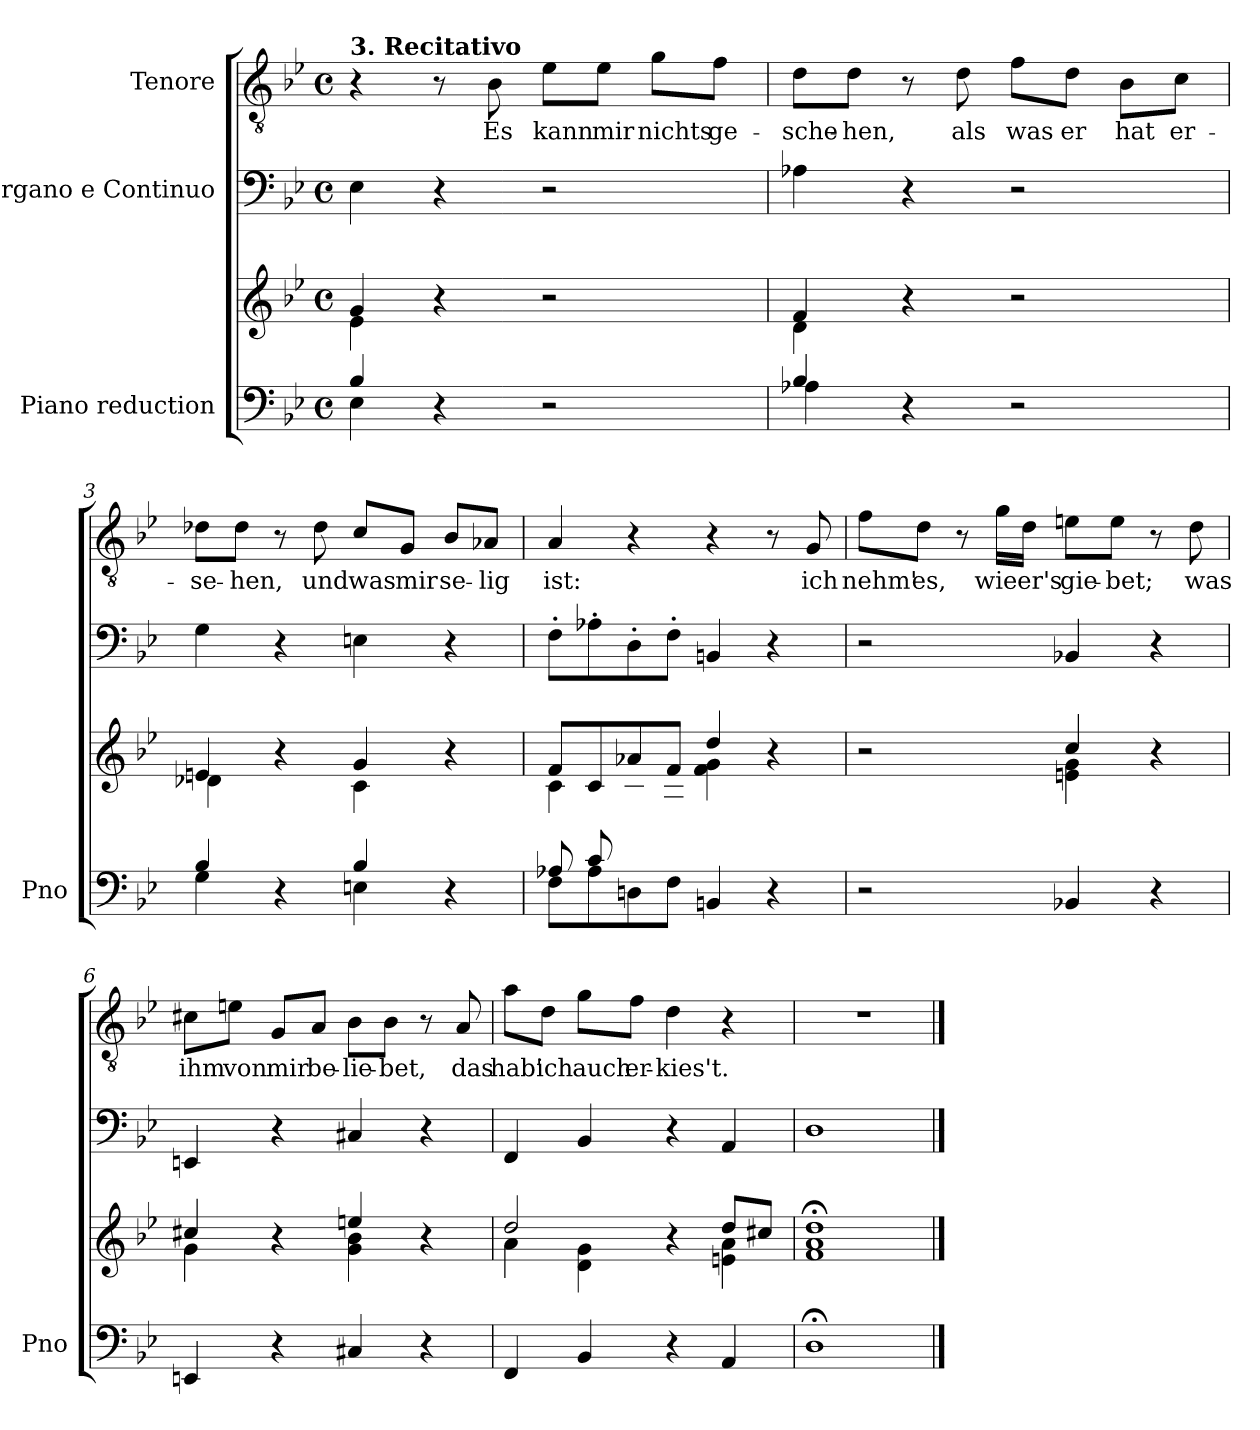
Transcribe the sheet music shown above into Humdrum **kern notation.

**kern	**kern	**kern	**kern	**text
*part3	*part3	*part2	*part1	*part1
*staff4	*staff3	*staff2	*staff1	*staff1
*I"Piano reduction	*	*I"Organo e Continuo	*I"Tenore	*
*I'Pno	*	*	*	*
*stria5	*stria5	*	*	*
*clefF4	*clefG2	*clefF4	*clefGv2	*
*k[b-e-]	*k[b-e-]	*k[b-e-]	*k[b-e-]	*
*M4/4	*M4/4	*M4/4	*M4/4	*
*met(c)	*met(c)	*met(c)	*met(c)	*
=1	=1	=1	=1	=1
*^	*^	*	*	*
!	!	!	!	!	!LO:TX:a:B:t=3. Recitativo	!
4B-/	4E-\	4g/	4e-\	4E-\	4r	.
4r	4ryy	4r	4ryy	4r	8r	.
!	!	!	!	!	!	!LO:LY:b
.	.	.	.	.	8B-\	Es
!	!	!	!	!	!	!LO:LY:b
2r	2ryy	2r	2ryy	2r	8e-\L	kann
!	!	!	!	!	!	!LO:LY:b
.	.	.	.	.	8e-\J	mir
!	!	!	!	!	!	!LO:LY:b
.	.	.	.	.	8g\L	nichts
!	!	!	!	!	!	!LO:LY:b
.	.	.	.	.	8f\J	ge-
=2	=2	=2	=2	=2	=2	=2
!	!	!	!	!	!	!LO:LY:b
4B-/	4A-X\	4f/	4d\	4A-X\	8d\L	-sche-
!	!	!	!	!	!	!LO:LY:b
.	.	.	.	.	8d\J	-hen,
4r	4ryy	4r	4ryy	4r	8r	.
!	!	!	!	!	!	!LO:LY:b
.	.	.	.	.	8d\	als
!	!	!	!	!	!	!LO:LY:b
2r	2ryy	2r	2ryy	2r	8f\L	was
!	!	!	!	!	!	!LO:LY:b
.	.	.	.	.	8d\J	er
!	!	!	!	!	!	!LO:LY:b
.	.	.	.	.	8B-\L	hat
!	!	!	!	!	!	!LO:LY:b
.	.	.	.	.	8c\J	er-
=3	=3	=3	=3	=3	=3	=3
!	!	!	!	!	!	!LO:LY:b
4B-/	4G\	4en/	4d-X\	4G\	8d-X\L	-se-
!	!	!	!	!	!	!LO:LY:b
.	.	.	.	.	8d-\J	-hen,
4r	4ryy	4r	4ryy	4r	8r	.
!	!	!	!	!	!	!LO:LY:b
.	.	.	.	.	8d-\	und
!	!	!	!	!	!	!LO:LY:b
4B-/	4En\	4g/	4c\	4En\	8c/L	was
!	!	!	!	!	!	!LO:LY:b
.	.	.	.	.	8G/J	mir
!	!	!	!	!	!	!LO:LY:b
4r	4ryy	4r	4ryy	4r	8B-/L	se-
!	!	!	!	!	!	!LO:LY:b
.	.	.	.	.	8A-X/J	-lig
=4	=4	=4	=4	=4	=4	=4
*	*	*	*^	*	*	*
!	!	!	!	!	!	!	!LO:LY:b
8A-X/L	8F\L	8f/L	4c\	4ryy	8F'\L	4A/	ist:
8c/	8A-\	8c/	.	.	8A-X'\	.	.
4ryy	8Dn\	8a-X/	4ryy	8c\ 8f\	8D'\	4r	.
.	8F\J	8f/J	.	8A-X\ 8dn\J	8F'\J	.	.
4BBn/	4ryy	4dd/	4f\ 4g\	2ryy	4BBn/	4r	.
4r	4ryy	4r	4ryy	.	4r	8r	.
!	!	!	!	!	!	!	!LO:LY:b
.	.	.	.	.	.	8G/	ich
*v	*v	*	*	*	*	*	*
*	*	*v	*v	*	*	*
!!LO:LB:g=z
=5	=5	=5	=5	=5	=5
!	!	!	!	!	!LO:LY:b
2r	2r	2ryy	2r	8f\L	nehm'
!	!	!	!	!	!LO:LY:b
.	.	.	.	8d\J	es,
.	.	.	.	8r	.
!	!	!	!	!	!LO:LY:b
.	.	.	.	16g\LL	wie
!	!	!	!	!	!LO:LY:b
.	.	.	.	16d\JJ	er's
!	!	!	!	!	!LO:LY:b
4BB-X/	4cc/	4en\ 4g\	4BB-X/	8en\L	gie-
!	!	!	!	!	!LO:LY:b
.	.	.	.	8e\J	-bet;
4r	4r	4ryy	4r	8r	.
!	!	!	!	!	!LO:LY:b
.	.	.	.	8d\	was
=6	=6	=6	=6	=6	=6
!	!	!	!	!	!LO:LY:b
4EEn/	4cc#X/	4g\	4EEn/	8c#X\L	ihm
!	!	!	!	!	!LO:LY:b
.	.	.	.	8en\J	von
!	!	!	!	!	!LO:LY:b
4r	4r	4ryy	4r	8G/L	mir
!	!	!	!	!	!LO:LY:b
.	.	.	.	8A/J	be-
!	!	!	!	!	!LO:LY:b
4C#X/	4een/	4g\ 4b-\	4C#X/	8B-\L	-lie-
!	!	!	!	!	!LO:LY:b
.	.	.	.	8B-\J	-bet,
4r	4r	4ryy	4r	8r	.
!	!	!	!	!	!LO:LY:b
.	.	.	.	8A/	das
=7	=7	=7	=7	=7	=7
!	!	!	!	!	!LO:LY:b
4FF/	2dd/	4a\	4FF/	8a\L	hab'
!	!	!	!	!	!LO:LY:b
.	.	.	.	8d\J	ich
!	!	!	!	!	!LO:LY:b
4BB-/	.	4d\ 4g\	4BB-/	8g\L	auch
!	!	!	!	!	!LO:LY:b
.	.	.	.	8f\J	er-
!	!	!	!	!	!LO:LY:b
4r	4r	4ryy	4r	4d\	-kies't.
4AA/	8dd/L	4en\ 4a\	4AA/	4r	.
.	8cc#X/J	.	.	.	.
*	*v	*v	*	*	*
=8	=8	=8	=8	=8
1D;<	1f;< 1a;< 1dd;<	1D	1r	.
==	==	==	==	==
*-	*-	*-	*-	*-
